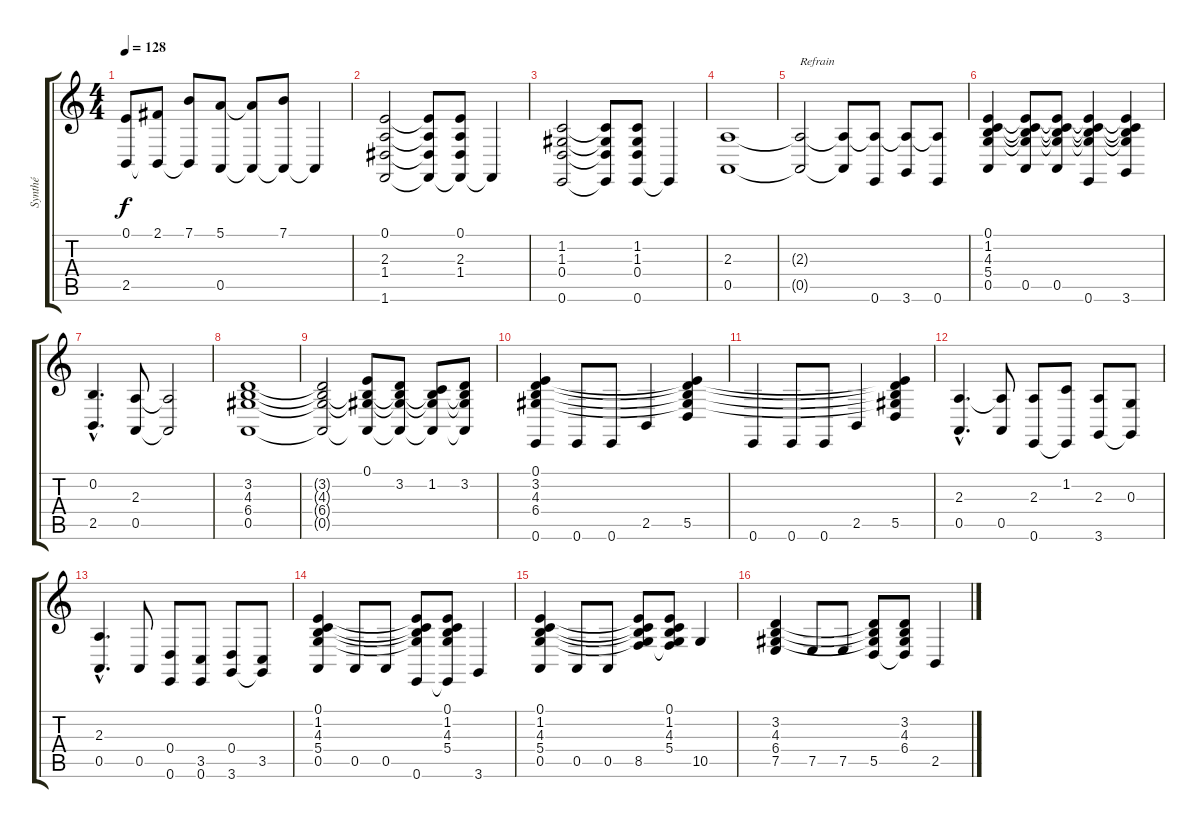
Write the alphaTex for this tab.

\track ("Synthé" "Synthé") {instrument electricpiano2}
\staff {score tabs}
\tuning (E4 B3 G3 D3 A2 E2) {hide}
\ts (4 4)
\tempo 128
\clef g2
\ks c
(0.1 2.5).8{dy f} (2.1 2.5{t}).8 (7.1 2.5{t}).8 (5.1 0.5).8 (5.1{t} 0.5{t}).8 (7.1 0.5{t}).8 0.5{t}.4 |
(0.1 2.3 1.4 1.6).2 (0.1{t} 2.3{t} 1.4{t} 1.6{t}).8 (0.1 2.3 1.4 1.6{t}).8 1.6{t}.4 |
(1.2 1.3 0.4 0.6).2 (1.2{t} 1.3{t} 0.4{t} 0.6{t}).8 (1.2 1.3 0.4 0.6).8 0.6{t}.4 |
(2.3 0.5).1 |
(2.3{t} 0.5{t}).2{txt "Refrain"} (2.3{t} 0.5{t}).8 (2.3{t} 0.6).8 (2.3{t} 3.6).8 (2.3{t} 0.6).8 |
(0.1 1.2 4.3 5.4 0.5).4 (0.1{t} 1.2{t} 4.3{t} 5.4{t} 0.5).8 (0.1{t} 1.2{t} 4.3{t} 5.4{t} 0.5).8 (0.1{t} 1.2{t} 4.3{t} 5.4{t} 0.6).4 (0.1{t} 1.2{t} 4.3{t} 5.4{t} 3.6).4 |
(0.2{hac} 2.5{hac}).4{d} (2.3 0.5).8 (2.3{t} 0.5{t}).2 |
(3.2 4.3 6.4 0.5).1 |
(3.2{t} 4.3{t} 6.4{t} 0.5{t}).2 (0.1 4.3{t} 6.4{t} 0.5{t}).8 (3.2 4.3{t} 6.4{t} 0.5{t}).8 (1.2 4.3{t} 6.4{t} 0.5{t}).8 (3.2 4.3{t} 6.4{t} 0.5{t}).8 |
(0.1 3.2 4.3 6.4 0.6).4 0.6.8 0.6.8 2.5.4 (0.1{t} 3.2{t} 4.3{t} 6.4{t} 5.5).4 |
0.6.4 0.6.8 0.6.8 2.5.4 (0.1{t} 3.2{t} 4.3{t} 6.4{t} 5.5).4 |
(2.3{hac} 0.5{hac}).4{d} (2.3{t} 0.5).8 (2.3 0.6).8 (1.2 0.6{t}).8 (2.3 3.6).8 (0.3 3.6{t}).8 |
(2.3{hac} 0.5{hac}).4{d} 0.5.8 (0.4 0.6).8 (3.5 0.6).8 (0.4 3.6).8 (3.5 3.6{t}).8 |
(0.1 1.2 4.3 5.4 0.5).4 0.5.8 0.5.8 (0.1{t} 1.2{t} 4.3{t} 5.4{t} 0.6).8 (0.1 1.2 4.3 5.4 0.6{t}).8 3.6.4 |
(0.1 1.2 4.3 5.4 0.5).4 0.5.8 0.5.8 (0.1{t} 1.2{t} 4.3{t} 5.4{t} 8.5).8 (0.1 1.2 4.3 5.4 8.5{t}).8 10.5.4 |
(3.2 4.3 6.4 7.5).4 7.5.8 7.5.8 (3.2{t} 4.3{t} 6.4{t} 5.5).8 (3.2 4.3 6.4 5.5{t}).8 2.5.4
